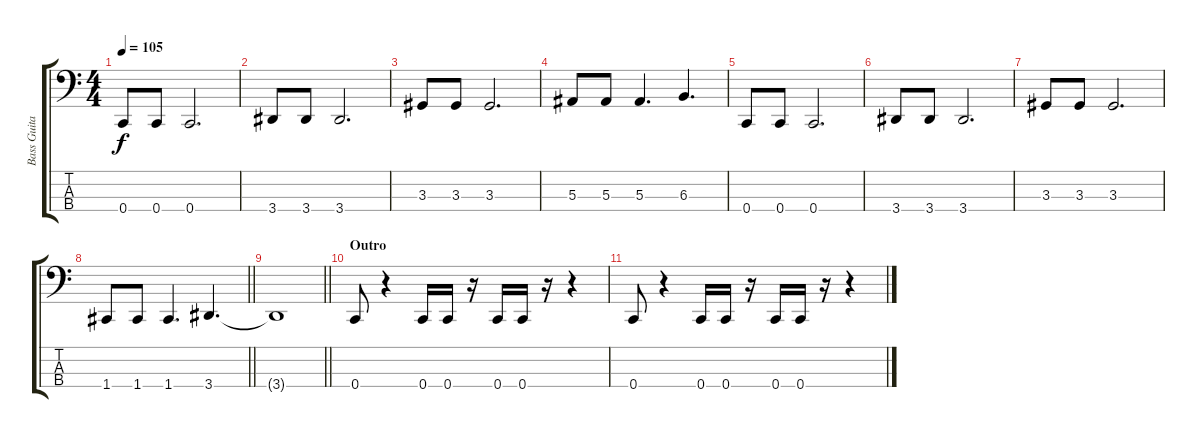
\track ("Bass Guitar" "Bass Guita") {instrument electricbassfinger}
\staff {score tabs}
\tuning (Eb2 Bb1 F1 C1) {hide}
\ts (4 4)
\tempo 105
\clef f4
\ks c
0.4.8{dy f} 0.4.8 0.4.2{d} |
3.4.8 3.4.8 3.4.2{d} |
3.3.8 3.3.8 3.3.2{d} |
5.3.8 5.3.8 5.3.4{d} 6.3.4{d} |
0.4.8 0.4.8 0.4.2{d} |
3.4.8 3.4.8 3.4.2{d} |
3.3.8 3.3.8 3.3.2{d} |
\barLineRight lightlight
1.4.8 1.4.8 1.4.4{d} 3.4.4{d} |
\barLineRight lightlight
3.4{t}.1 |
\section ("" "Outro")
0.4.8 r.4 0.4.16 0.4.16 r.16 0.4.16 0.4.16 r.16 r.4 |
0.4.8 r.4 0.4.16 0.4.16 r.16 0.4.16 0.4.16 r.16 r.4
